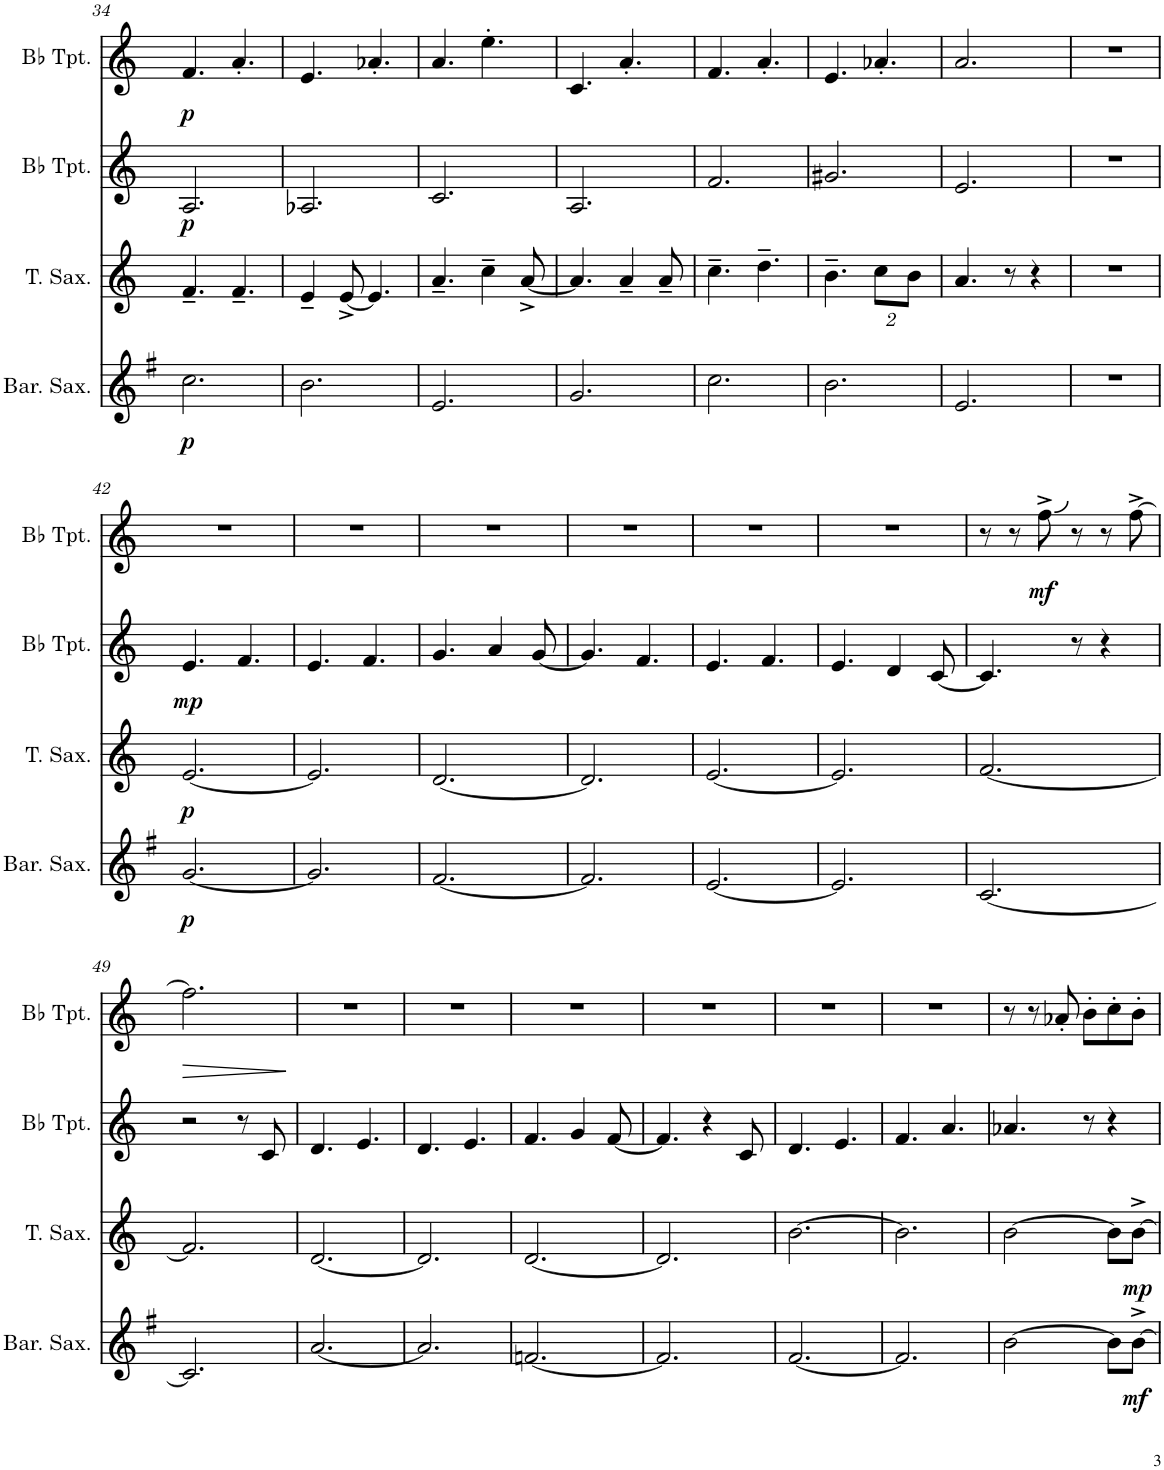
**kern	**dynam	**kern	**dynam	**kern	**dynam	**kern	**dynam
*part4	*part4	*part3	*part3	*part2	*part2	*part1	*part1
*staff4	*staff4	*staff3	*staff3	*staff2	*staff2	*staff1	*staff1
*I"Baritone Saxophone	*	*I"Tenor Saxophone	*	*I"Bb Trumpet	*	*I"Bb Trumpet	*
*I'Bar. Sax.	*	*I'T. Sax.	*	*I'Bb Tpt.	*	*I'Bb Tpt.	*
!!LO:PB:g=z
*clefG2	*	*clefG2	*	*clefG2	*	*clefG2	*
*Trd12c21	*	*Trd8c14	*	*Trd1c2	*	*Trd1c2	*
*k[f#]	*	*k[]	*	*k[]	*	*k[]	*
*M6/8	*	*M6/8	*	*M6/8	*	*M6/8	*
=34	=34	=34	=34	=34	=34	=34	=34
!	!LO:DY:b	!	!	!	!LO:DY:b	!	!LO:DY:b
2.cc\	p	4.f~/	.	2.A/	p	4.f/	p
.	.	4.f~/	.	.	.	4.a'/	.
=35	=35	=35	=35	=35	=35	=35	=35
2.b\	.	4e~/	.	2.A-X/	.	4.e/	.
.	.	[8e^/	.	.	.	.	.
.	.	4.e/]	.	.	.	4.a-X'/	.
=36	=36	=36	=36	=36	=36	=36	=36
2.e/	.	4.a~/	.	2.c/	.	4.a/	.
.	.	4cc~\	.	.	.	4.ee'\	.
.	.	[8a^/	.	.	.	.	.
=37	=37	=37	=37	=37	=37	=37	=37
2.g/	.	4.a/]	.	2.A/	.	4.c/	.
.	.	4a~/	.	.	.	4.a'/	.
.	.	8a~/	.	.	.	.	.
=38	=38	=38	=38	=38	=38	=38	=38
2.cc\	.	4.cc~\	.	2.f/	.	4.f/	.
.	.	4.dd~\	.	.	.	4.a'/	.
=39	=39	=39	=39	=39	=39	=39	=39
2.b\	.	4.b~\	.	2.g#X/	.	4.e/	.
*	*	*Xbrackettup	*	*	*	*	*
.	.	16%3cc\L	.	.	.	4.a-X'/	.
.	.	16%3b\J	.	.	.	.	.
=40	=40	=40	=40	=40	=40	=40	=40
2.e/	.	4.a/	.	2.e/	.	2.a/	.
.	.	8r	.	.	.	.	.
.	.	4r	.	.	.	.	.
=41	=41	=41	=41	=41	=41	=41	=41
2.r	.	2.r	.	2.r	.	2.r	.
!!LO:LB:g=z
=42	=42	=42	=42	=42	=42	=42	=42
!	!LO:DY:b	!	!LO:DY:b	!	!LO:DY:b	!	!
[2.g/	p	[2.e/	p	4.e/	mp	2.r	.
.	.	.	.	4.f/	.	.	.
=43	=43	=43	=43	=43	=43	=43	=43
2.g/]	.	2.e/]	.	4.e/	.	2.r	.
.	.	.	.	4.f/	.	.	.
=44	=44	=44	=44	=44	=44	=44	=44
[2.f#/	.	[2.d/	.	4.g/	.	2.r	.
.	.	.	.	4a/	.	.	.
.	.	.	.	[8g/	.	.	.
=45	=45	=45	=45	=45	=45	=45	=45
2.f#/]	.	2.d/]	.	4.g/]	.	2.r	.
.	.	.	.	4.f/	.	.	.
=46	=46	=46	=46	=46	=46	=46	=46
[2.e/	.	[2.e/	.	4.e/	.	2.r	.
.	.	.	.	4.f/	.	.	.
=47	=47	=47	=47	=47	=47	=47	=47
2.e/]	.	2.e/]	.	4.e/	.	2.r	.
.	.	.	.	4d/	.	.	.
.	.	.	.	[8c/	.	.	.
=48	=48	=48	=48	=48	=48	=48	=48
[2.c/	.	[2.f/	.	4.c/]	.	8r	.
.	.	.	.	.	.	8r	.
!	!	!	!	!	!	!	!LO:DY:b
.	.	.	.	.	.	8ff^\	mf
.	.	.	.	8r	.	8r	.
.	.	.	.	4r	.	8r	.
.	.	.	.	.	.	[8ff^\	.
!!LO:LB:g=z
=49	=49	=49	=49	=49	=49	=49	=49
!	!	!	!	!	!	!	!LO:HP:b
2.c/]	.	2.f/]	.	2r	.	2.ff\]	>
.	.	.	.	8r	.	.	.
.	.	.	.	8c/	.	.	.
.	.	.	.	.	.	.	]
=50	=50	=50	=50	=50	=50	=50	=50
[2.a/	.	[2.d/	.	4.d/	.	2.r	.
.	.	.	.	4.e/	.	.	.
=51	=51	=51	=51	=51	=51	=51	=51
2.a/]	.	2.d/]	.	4.d/	.	2.r	.
.	.	.	.	4.e/	.	.	.
=52	=52	=52	=52	=52	=52	=52	=52
[2.fn/	.	[2.d/	.	4.f/	.	2.r	.
.	.	.	.	4g/	.	.	.
.	.	.	.	[8f/	.	.	.
=53	=53	=53	=53	=53	=53	=53	=53
2.f/]	.	2.d/]	.	4.f/]	.	2.r	.
.	.	.	.	4r	.	.	.
.	.	.	.	8c/	.	.	.
=54	=54	=54	=54	=54	=54	=54	=54
[2.f#/	.	[2.b\	.	4.d/	.	2.r	.
.	.	.	.	4.e/	.	.	.
=55	=55	=55	=55	=55	=55	=55	=55
2.f#/]	.	2.b\]	.	4.f/	.	2.r	.
.	.	.	.	4.a/	.	.	.
=56	=56	=56	=56	=56	=56	=56	=56
[2b\	.	[2b\	.	4.a-X/	.	8r	.
.	.	.	.	.	.	8r	.
.	.	.	.	.	.	8a-X'/	.
.	.	.	.	8r	.	8b'\L	.
8b\L]	.	8b\L]	.	4r	.	8cc'\	.
!	!LO:DY:b	!	!LO:DY:b	!	!	!	!
[8b^\J	mf	[8b^\J	mp	.	.	8b'\J	.
=	=	=	=	=	=	=	=
*-	*-	*-	*-	*-	*-	*-	*-
